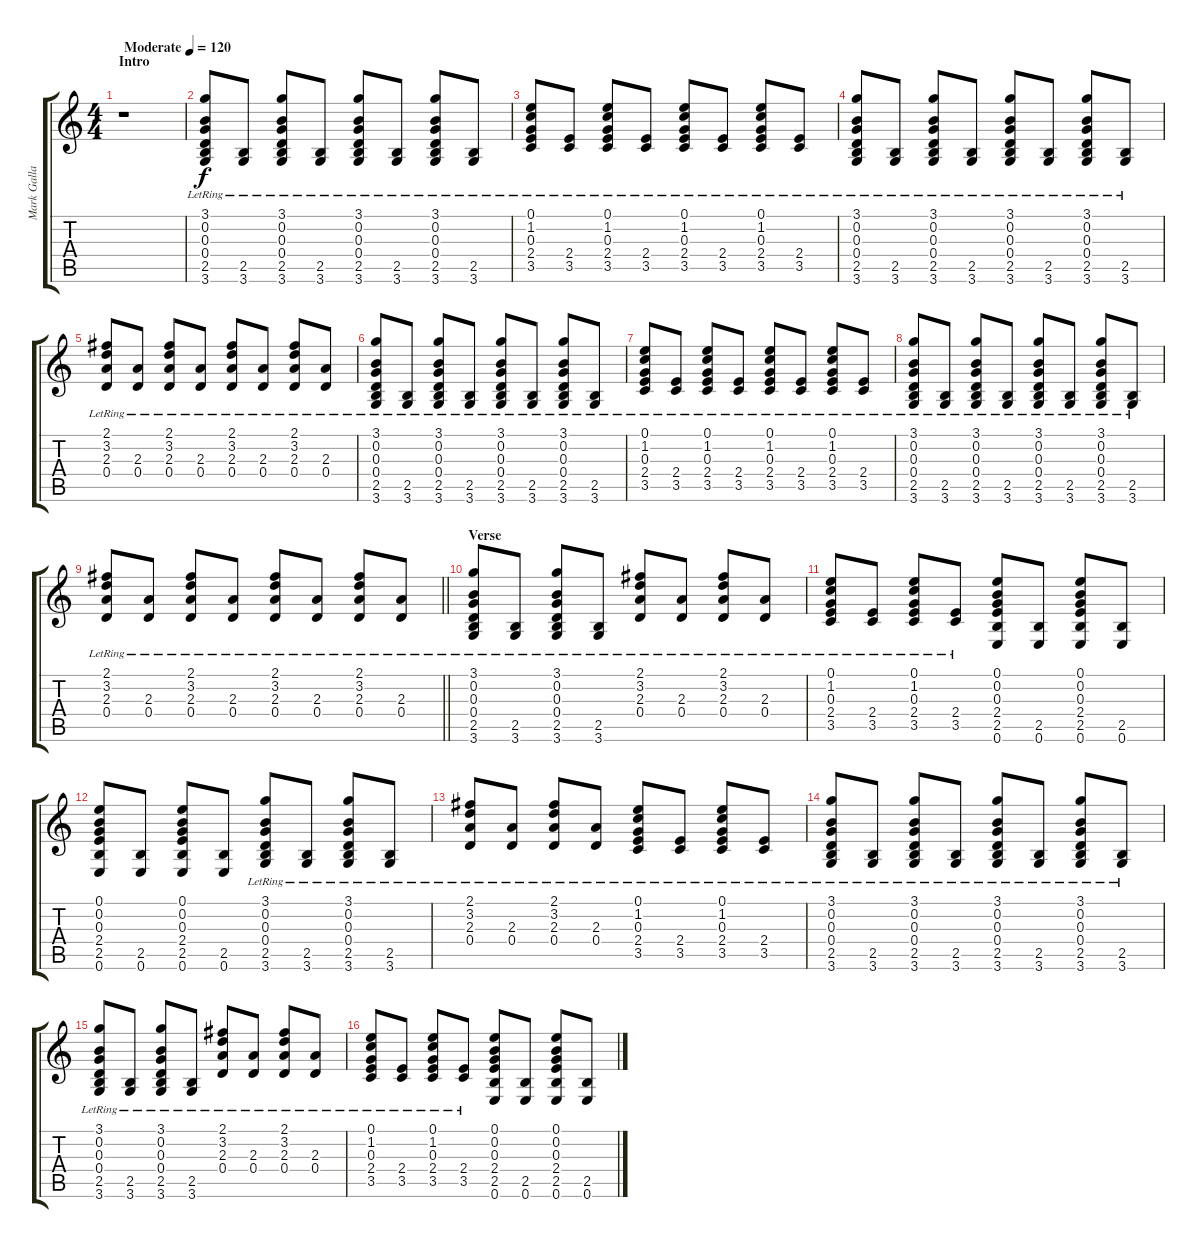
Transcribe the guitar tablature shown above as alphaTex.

\track ("Mark Gallagher" "Mark Galla") {instrument acousticguitarsteel}
\staff {score tabs}
\tuning (E4 B3 G3 D3 A2 E2) {hide}
\ts (4 4)
\section ("" "Intro")
\tempo (120 "Moderate")
\clef g2
\ks c
r.1{dy f instrument acousticguitarsteel} |
(3.1{lr} 0.2{lr} 0.3{lr} 0.4{lr} 2.5{lr} 3.6{lr}).8 (2.5{lr} 3.6{lr}).8 (3.1{lr} 0.2{lr} 0.3{lr} 0.4{lr} 2.5{lr} 3.6{lr}).8 (2.5{lr} 3.6{lr}).8 (3.1{lr} 0.2{lr} 0.3{lr} 0.4{lr} 2.5{lr} 3.6{lr}).8 (2.5{lr} 3.6{lr}).8 (3.1{lr} 0.2{lr} 0.3{lr} 0.4{lr} 2.5{lr} 3.6{lr}).8 (2.5{lr} 3.6{lr}).8 |
(0.1{lr} 1.2{lr} 0.3{lr} 2.4{lr} 3.5{lr}).8 (2.4{lr} 3.5{lr}).8 (0.1{lr} 1.2{lr} 0.3{lr} 2.4{lr} 3.5{lr}).8 (2.4{lr} 3.5{lr}).8 (0.1{lr} 1.2{lr} 0.3{lr} 2.4{lr} 3.5{lr}).8 (2.4{lr} 3.5{lr}).8 (0.1{lr} 1.2{lr} 0.3{lr} 2.4{lr} 3.5{lr}).8 (2.4{lr} 3.5{lr}).8 |
(3.1{lr} 0.2{lr} 0.3{lr} 0.4{lr} 2.5{lr} 3.6{lr}).8 (2.5{lr} 3.6{lr}).8 (3.1{lr} 0.2{lr} 0.3{lr} 0.4{lr} 2.5{lr} 3.6{lr}).8 (2.5{lr} 3.6{lr}).8 (3.1{lr} 0.2{lr} 0.3{lr} 0.4{lr} 2.5{lr} 3.6{lr}).8 (2.5{lr} 3.6{lr}).8 (3.1{lr} 0.2{lr} 0.3{lr} 0.4{lr} 2.5{lr} 3.6{lr}).8 (2.5{lr} 3.6{lr}).8 |
(2.1{lr} 3.2{lr} 2.3{lr} 0.4{lr}).8 (2.3{lr} 0.4{lr}).8 (2.1{lr} 3.2{lr} 2.3{lr} 0.4{lr}).8 (2.3{lr} 0.4{lr}).8 (2.1{lr} 3.2{lr} 2.3{lr} 0.4{lr}).8 (2.3{lr} 0.4{lr}).8 (2.1{lr} 3.2{lr} 2.3{lr} 0.4{lr}).8 (2.3{lr} 0.4{lr}).8 |
(3.1{lr} 0.2{lr} 0.3{lr} 0.4{lr} 2.5{lr} 3.6{lr}).8 (2.5{lr} 3.6{lr}).8 (3.1{lr} 0.2{lr} 0.3{lr} 0.4{lr} 2.5{lr} 3.6{lr}).8 (2.5{lr} 3.6{lr}).8 (3.1{lr} 0.2{lr} 0.3{lr} 0.4{lr} 2.5{lr} 3.6{lr}).8 (2.5{lr} 3.6{lr}).8 (3.1{lr} 0.2{lr} 0.3{lr} 0.4{lr} 2.5{lr} 3.6{lr}).8 (2.5{lr} 3.6{lr}).8 |
(0.1{lr} 1.2{lr} 0.3{lr} 2.4{lr} 3.5{lr}).8 (2.4{lr} 3.5{lr}).8 (0.1{lr} 1.2{lr} 0.3{lr} 2.4{lr} 3.5{lr}).8 (2.4{lr} 3.5{lr}).8 (0.1{lr} 1.2{lr} 0.3{lr} 2.4{lr} 3.5{lr}).8 (2.4{lr} 3.5{lr}).8 (0.1{lr} 1.2{lr} 0.3{lr} 2.4{lr} 3.5{lr}).8 (2.4{lr} 3.5{lr}).8 |
(3.1{lr} 0.2{lr} 0.3{lr} 0.4{lr} 2.5{lr} 3.6{lr}).8 (2.5{lr} 3.6{lr}).8 (3.1{lr} 0.2{lr} 0.3{lr} 0.4{lr} 2.5{lr} 3.6{lr}).8 (2.5{lr} 3.6{lr}).8 (3.1{lr} 0.2{lr} 0.3{lr} 0.4{lr} 2.5{lr} 3.6{lr}).8 (2.5{lr} 3.6{lr}).8 (3.1{lr} 0.2{lr} 0.3{lr} 0.4{lr} 2.5{lr} 3.6{lr}).8 (2.5{lr} 3.6{lr}).8 |
\barLineRight lightlight
(2.1{lr} 3.2{lr} 2.3{lr} 0.4{lr}).8 (2.3{lr} 0.4{lr}).8 (2.1{lr} 3.2{lr} 2.3{lr} 0.4{lr}).8 (2.3{lr} 0.4{lr}).8 (2.1{lr} 3.2{lr} 2.3{lr} 0.4{lr}).8 (2.3{lr} 0.4{lr}).8 (2.1{lr} 3.2{lr} 2.3{lr} 0.4{lr}).8 (2.3{lr} 0.4{lr}).8 |
\section ("" "Verse")
(3.1{lr} 0.2{lr} 0.3{lr} 0.4{lr} 2.5{lr} 3.6{lr}).8 (2.5{lr} 3.6{lr}).8 (3.1{lr} 0.2{lr} 0.3{lr} 0.4{lr} 2.5{lr} 3.6{lr}).8 (2.5{lr} 3.6{lr}).8 (2.1{lr} 3.2{lr} 2.3{lr} 0.4{lr}).8 (2.3{lr} 0.4{lr}).8 (2.1{lr} 3.2{lr} 2.3{lr} 0.4{lr}).8 (2.3{lr} 0.4{lr}).8 |
(0.1{lr} 1.2{lr} 0.3{lr} 2.4{lr} 3.5{lr}).8 (2.4{lr} 3.5{lr}).8 (0.1{lr} 1.2{lr} 0.3{lr} 2.4{lr} 3.5{lr}).8 (2.4{lr} 3.5{lr}).8 (0.1 0.2 0.3 2.4 2.5 0.6).8 (2.5 0.6).8 (0.1 0.2 0.3 2.4 2.5 0.6).8 (2.5 0.6).8 |
(0.1 0.2 0.3 2.4 2.5 0.6).8 (2.5 0.6).8 (0.1 0.2 0.3 2.4 2.5 0.6).8 (2.5 0.6).8 (3.1{lr} 0.2{lr} 0.3{lr} 0.4{lr} 2.5{lr} 3.6{lr}).8 (2.5{lr} 3.6{lr}).8 (3.1{lr} 0.2{lr} 0.3{lr} 0.4{lr} 2.5{lr} 3.6{lr}).8 (2.5{lr} 3.6{lr}).8 |
(2.1{lr} 3.2{lr} 2.3{lr} 0.4{lr}).8 (2.3{lr} 0.4{lr}).8 (2.1{lr} 3.2{lr} 2.3{lr} 0.4{lr}).8 (2.3{lr} 0.4{lr}).8 (0.1{lr} 1.2{lr} 0.3{lr} 2.4{lr} 3.5{lr}).8 (2.4{lr} 3.5{lr}).8 (0.1{lr} 1.2{lr} 0.3{lr} 2.4{lr} 3.5{lr}).8 (2.4{lr} 3.5{lr}).8 |
(3.1{lr} 0.2{lr} 0.3{lr} 0.4{lr} 2.5{lr} 3.6{lr}).8 (2.5{lr} 3.6{lr}).8 (3.1{lr} 0.2{lr} 0.3{lr} 0.4{lr} 2.5{lr} 3.6{lr}).8 (2.5{lr} 3.6{lr}).8 (3.1{lr} 0.2{lr} 0.3{lr} 0.4{lr} 2.5{lr} 3.6{lr}).8 (2.5{lr} 3.6{lr}).8 (3.1{lr} 0.2{lr} 0.3{lr} 0.4{lr} 2.5{lr} 3.6{lr}).8 (2.5{lr} 3.6{lr}).8 |
(3.1{lr} 0.2{lr} 0.3{lr} 0.4{lr} 2.5{lr} 3.6{lr}).8 (2.5{lr} 3.6{lr}).8 (3.1{lr} 0.2{lr} 0.3{lr} 0.4{lr} 2.5{lr} 3.6{lr}).8 (2.5{lr} 3.6{lr}).8 (2.1{lr} 3.2{lr} 2.3{lr} 0.4{lr}).8 (2.3{lr} 0.4{lr}).8 (2.1{lr} 3.2{lr} 2.3{lr} 0.4{lr}).8 (2.3{lr} 0.4{lr}).8 |
(0.1{lr} 1.2{lr} 0.3{lr} 2.4{lr} 3.5{lr}).8 (2.4{lr} 3.5{lr}).8 (0.1{lr} 1.2{lr} 0.3{lr} 2.4{lr} 3.5{lr}).8 (2.4{lr} 3.5{lr}).8 (0.1 0.2 0.3 2.4 2.5 0.6).8 (2.5 0.6).8 (0.1 0.2 0.3 2.4 2.5 0.6).8 (2.5 0.6).8
